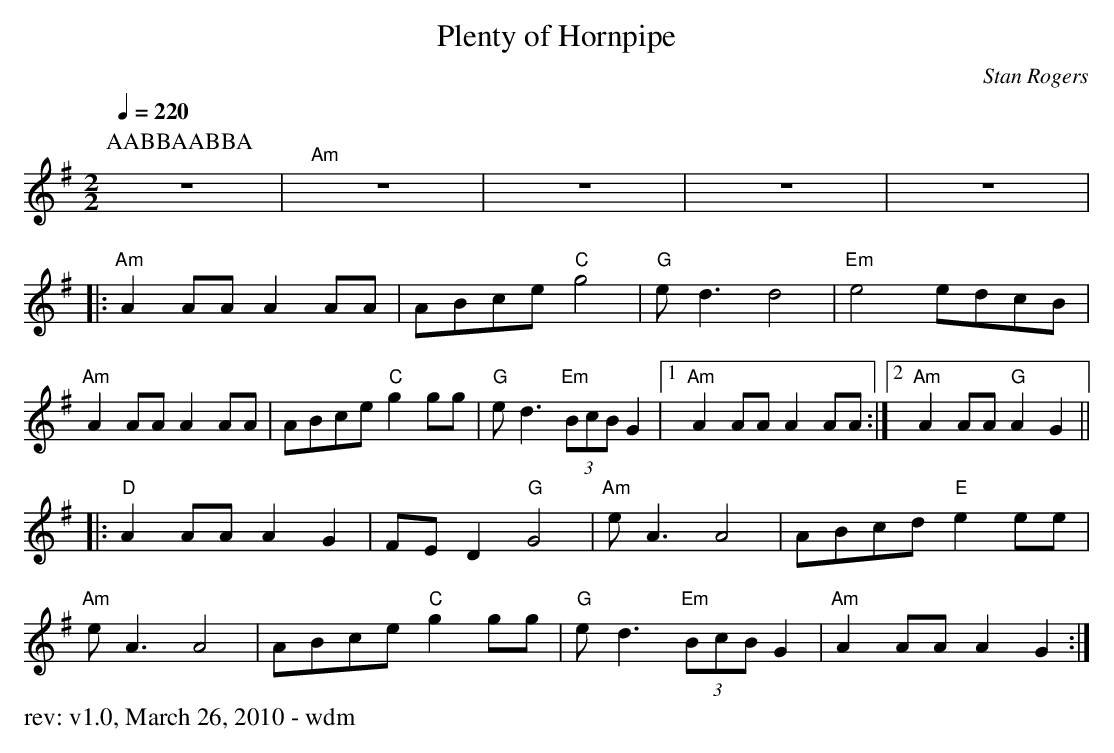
X:1
T: Plenty of Hornpipe
O: Stan Rogers
M: 2/2
Q:1/4=220
K: G
P: AABBAABBA
z8|"Am"z8|z8|z8|z8|
|:"Am"A2 AA A2 AA | ABce "C"g4 | "G"e d3 d4 | "Em"e4 edcB |
"Am"A2 AA A2 AA | ABce "C"g2 gg | "G"e d3 "Em"(3BcB G2 |1 "Am" A2 AA A2 AA :|2 "Am" A2 AA "G"A2 G2 ||
|:"D"A2 AA A2 G2 | FE D2 "G"G4 | "Am"e A3 A4 | ABcd "E"e2 ee |
"Am"e A3 A4 | ABce "C"g2 gg | "G"e d3 "Em"(3BcB G2 | "Am" A2 AA A2 G2 :|
